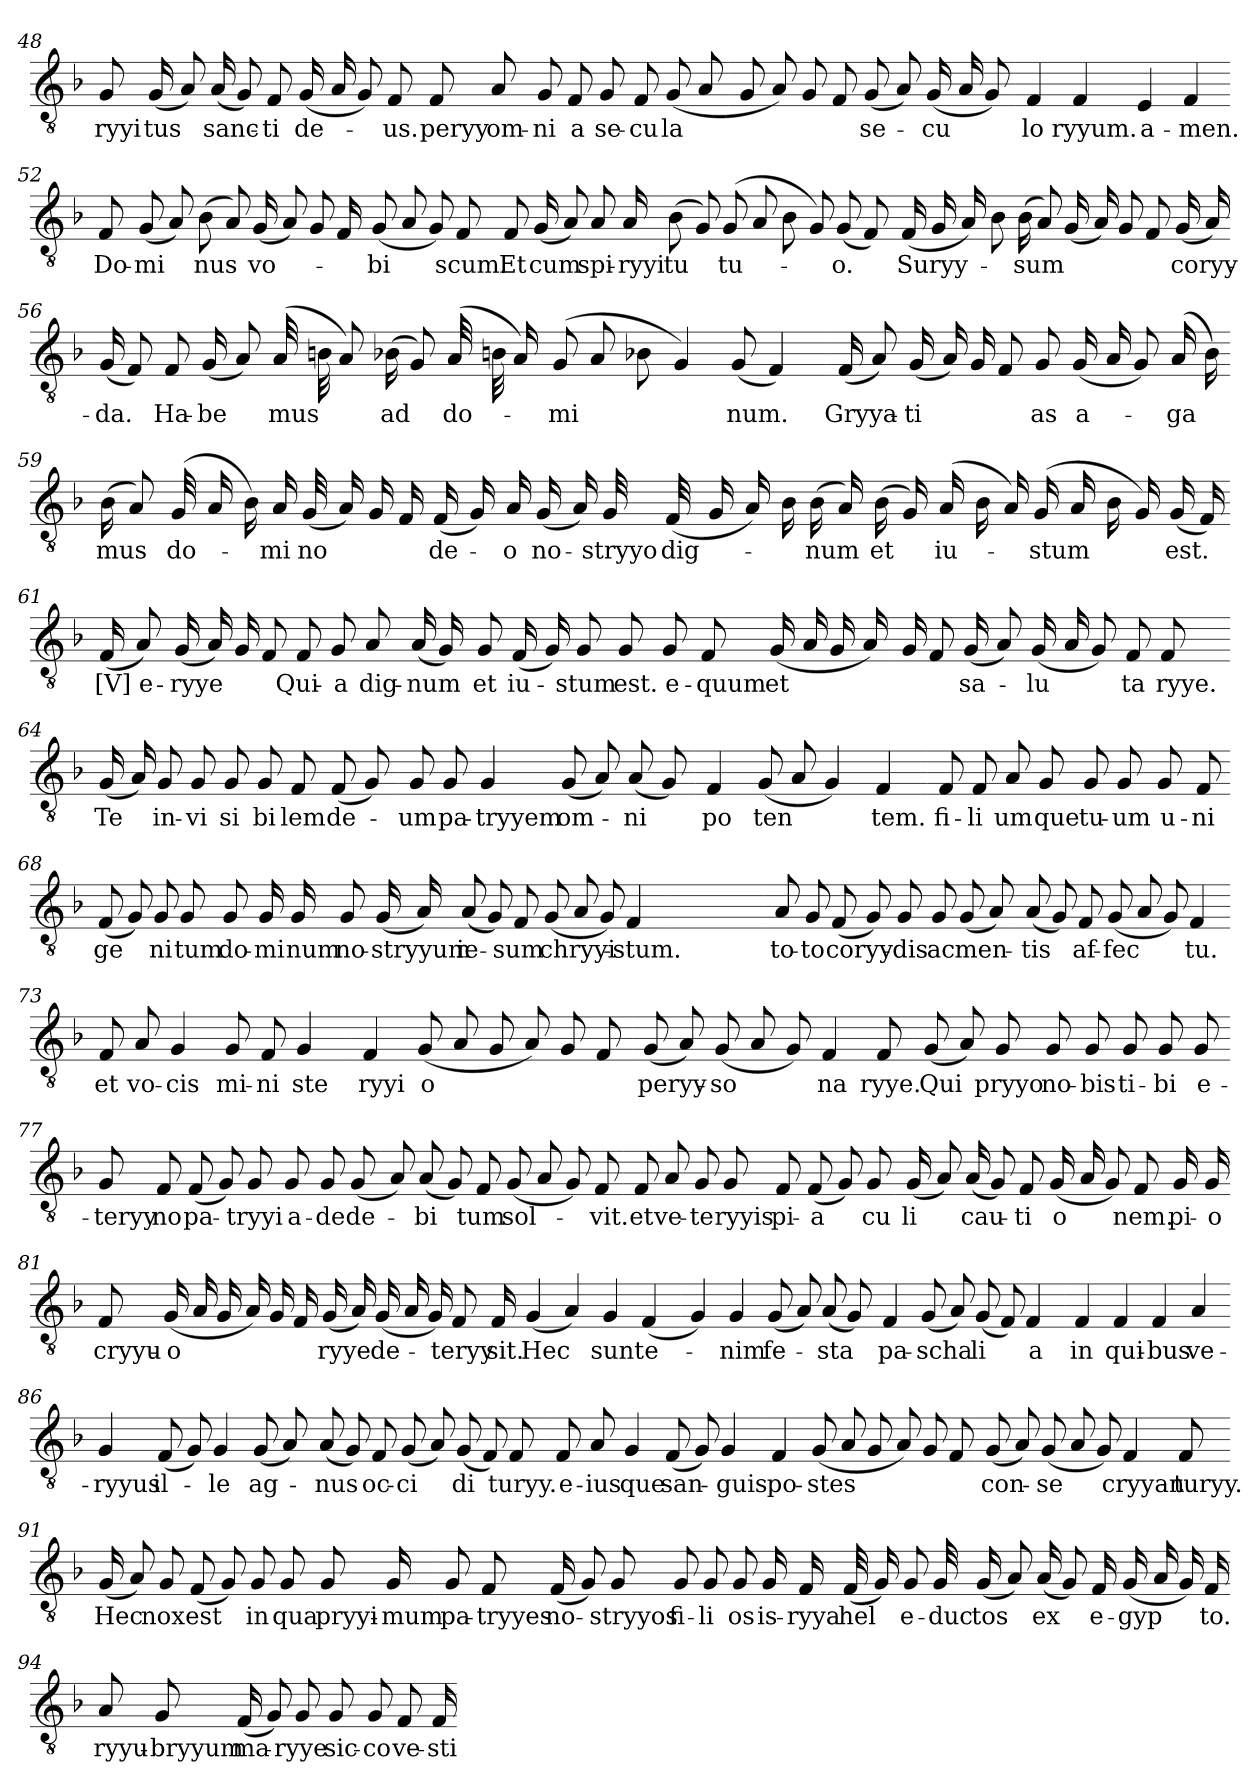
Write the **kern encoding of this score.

**kern	**text
*part1	*part1
*staff1	*staff1
*clefGv2	*
*k[b-]	*
=48	=48
8G	ryyi
(16G	-tus
8A)	.
(16A	sanc-
8G)	.
8F	-ti
(16G	de-
16A	.
8G)	.
8F	-us.
=49-	=49-
8F	peryy
8A	om-
8G	ni
8F	-a
8G	se-
8F	cu
(8G	-la
8A	.
=50-	=50-
8G	.
8A)	.
8G	.
8F	.
(8G	se-
8A)	.
(16G	cu
16A	.
8G)	.
=51-	=51-
4F	lo
4F	-ryyum.
4E	a-
4F	-men.
=52-	=52-
8F	Do-
(8G	mi
8A)	.
(8B-	-nus
8A)	.
(16G	vo-
8A)	.
8G	.
16F	.
=53-	=53-
(8G	bi
8A	.
8G)	.
8F	-scum.
8F	Et
(16G	cum
8A)	.
8A	spi-
16A	ryyi
=54-	=54-
(8B-	-tu
8G)	.
(8G	tu-
8A	.
8B-	.
8G)	.
(8G	-o.
8F)	.
=55-	=55-
(16F	Suryy-
16G	.
16A)	.
8B-	.
(16B-	-sum
8A)	.
(16G	.
16A)	.
8G	.
8F	.
(16G	coryy-
16A)	.
=56-	=56-
(16G	-da.
8F)	.
8F	Ha-
(16G	be
8A)	.
(32A	-mus
32Bn	.
8A)	.
(16B-X	ad
8G)	.
(32A	do-
32Bn	.
16A)	.
=57-	=57-
(8G	mi
8A	.
8B-X	.
4G)	.
(8G	-num.
4F)	.
=58-	=58-
(16F	Gryya-
8A)	.
(16G	ti
16A)	.
16G	.
8F	.
8G	-as
(16G	a-
16A	.
8G)	.
(16A	ga
16B-)	.
=59-	=59-
(16B-	-mus
8A)	.
(32G	do-
16A	.
16B-)	.
16A	mi
(32G	-no
16A)	.
16G	.
16F	.
(16F	de-
16G)	.
16A	-o
(16G	no-
16A)	.
32G	-stryyo
(32F	dig-
=60-	=60-
16G	.
16A)	.
16B-	.
(16B-	-num
16A)	.
(16B-	et
16G)	.
(16A	iu-
16B-	.
16A)	.
(16G	-stum
16A	.
16B-	.
16G)	.
(16G	est.
16F)	.
=61-	=61-
(16F	[V]e-
8A)	.
(16G	-ryye
16A)	.
16G	.
8F	.
8F	Qui-
8G	-a
8A	dig-
(16A	-num
16G)	.
=62-	=62-
8G	et
(16F	iu-
16G)	.
8G	-stum
8G	est.
8G	e-
8F	-quum
(16G	et
16A	.
16G	.
16A)	.
=63-	=63-
16G	.
8F	.
(16G	sa-
8A)	.
(16G	lu
16A	.
8G)	.
8F	ta
8F	-ryye.
8ryy	.
=64-	=64-
(16G	Te
16A)	.
8G	in-
8G	vi
8G	si
8G	bi
8F	-lem
(8F	de-
8G)	.
=65-	=65-
8G	-um
8G	pa-
4G	-tryyem
(8G	om-
8A)	.
(8A	ni
8G)	.
=66-	=66-
4F	po
(8G	ten
8A	.
4G)	.
4F	-tem.
=67-	=67-
8F	fi-
8F	li
8A	um
8G	-que
8G	tu-
8G	-um
8G	u-
8F	ni
=68-	=68-
(8F	ge
8G)	.
8G	ni
8G	-tum
8G	do-
16G	mi
16G	-num
8G	no-
(16G	-stryyum
16A)	.
=69-	=69-
(8A	ie-
8G)	.
8F	-sum
(8G	chryyi-
8A	.
8G)	.
4F	-stum.
=70-	=70-
1ryy	.
=71-	=71-
8A	to-
8G	-to
(8F	coryy-
8G)	.
8G	-dis
8G	ac
(8G	men-
8A)	.
=72-	=72-
(8A	-tis
8G)	.
8F	af-
(8G	fec
8A	.
8G)	.
4F	-tu.
=73-	=73-
8F	et
8A	vo-
4G	-cis
8G	mi-
8F	ni
4G	ste
=74-	=74-
4F	ryyi
(8G	-o
8A	.
8G	.
8A)	.
8G	.
8F	.
=75-	=75-
(8G	peryy-
8A)	.
(8G	so
8A	.
8G)	.
4F	na
8F	-ryye.
=76-	=76-
(8G	Qui
8A)	.
8G	pryyo
8G	no-
8G	-bis
8G	ti-
8G	-bi
8G	e-
=77-	=77-
8G	teryy
8F	-no
(8F	pa-
8G)	.
8G	-tryyi
8G	a-
8G	-de
(8G	de-
=78-	=78-
8A)	.
(8A	bi
8G)	.
8F	-tum
(8G	sol-
8A	.
8G)	.
8F	-vit.
=79-	=79-
8F	et
8A	ve-
8G	te
8G	-ryyis
8F	pi-
(8F	a
8G)	.
8G	cu
=80-	=80-
(16G	-li
8A)	.
(16A	cau-
8G)	.
8F	ti
(16G	o
16A	.
8G)	.
8F	-nem.
16G	pi-
16G	-o
=81-	=81-
8F	cryyu-
(16G	o
16A	.
16G	.
16A)	.
16G	.
16F	.
(16G	-ryye
16A)	.
(16G	de-
16A	.
16G)	.
8F	teryy
16F	-sit.
=82-	=82-
(4G	Hec
4A)	.
4G	sunt
(4F	e-
=83-	=83-
4G)	.
4G	-nim
(8G	fe-
8A)	.
(8A	-sta
8G)	.
=84-	=84-
4F	pa-
(8G	scha
8A)	.
(8G	li
8F)	.
4F	-a
=85-	=85-
4F	in
4F	qui-
4F	-bus
4A	ve-
=86-	=86-
4G	-ryyus
(8F	il-
8G)	.
4G	-le
(8G	ag-
8A)	.
=87-	=87-
(8A	-nus
8G)	.
8F	oc-
(8G	ci
8A)	.
(8G	di
8F)	.
8F	-turyy.
=88-	=88-
8F	e-
8A	ius
4G	-que
(8F	san-
8G)	.
4G	-guis
=89-	=89-
4F	po-
(8G	-stes
8A	.
8G	.
8A)	.
8G	.
8F	.
=90-	=90-
(8G	con-
8A)	.
(8G	se
8A	.
8G)	.
4F	cryyan
8F	-turyy.
=91-	=91-
(16G	Hec
8A)	.
8G	nox
(8F	est
8G)	.
8G	in
8G	qua
8G	pryyi-
16G	-mum
=92-	=92-
8G	pa-
8F	-tryyes
(16F	no-
8G)	.
8G	-stryyos
8G	fi-
8G	li
8G	-os
16G	is-
=93-	=93-
16F	ryya
(32F	-hel
16G)	.
8G	e-
32G	duc
(16G	-tos
8A)	.
(16A	ex
8G)	.
16F	e-
(16G	gyp
16A	.
16G)	.
16F	-to.
=94-	=94-
8A	ryyu-
8G	-bryyum
(16F	ma-
8G)	.
8G	-ryye
8G	sic-
8G	-co
8F	ve-
16F	sti
=-	=-
*-	*-
